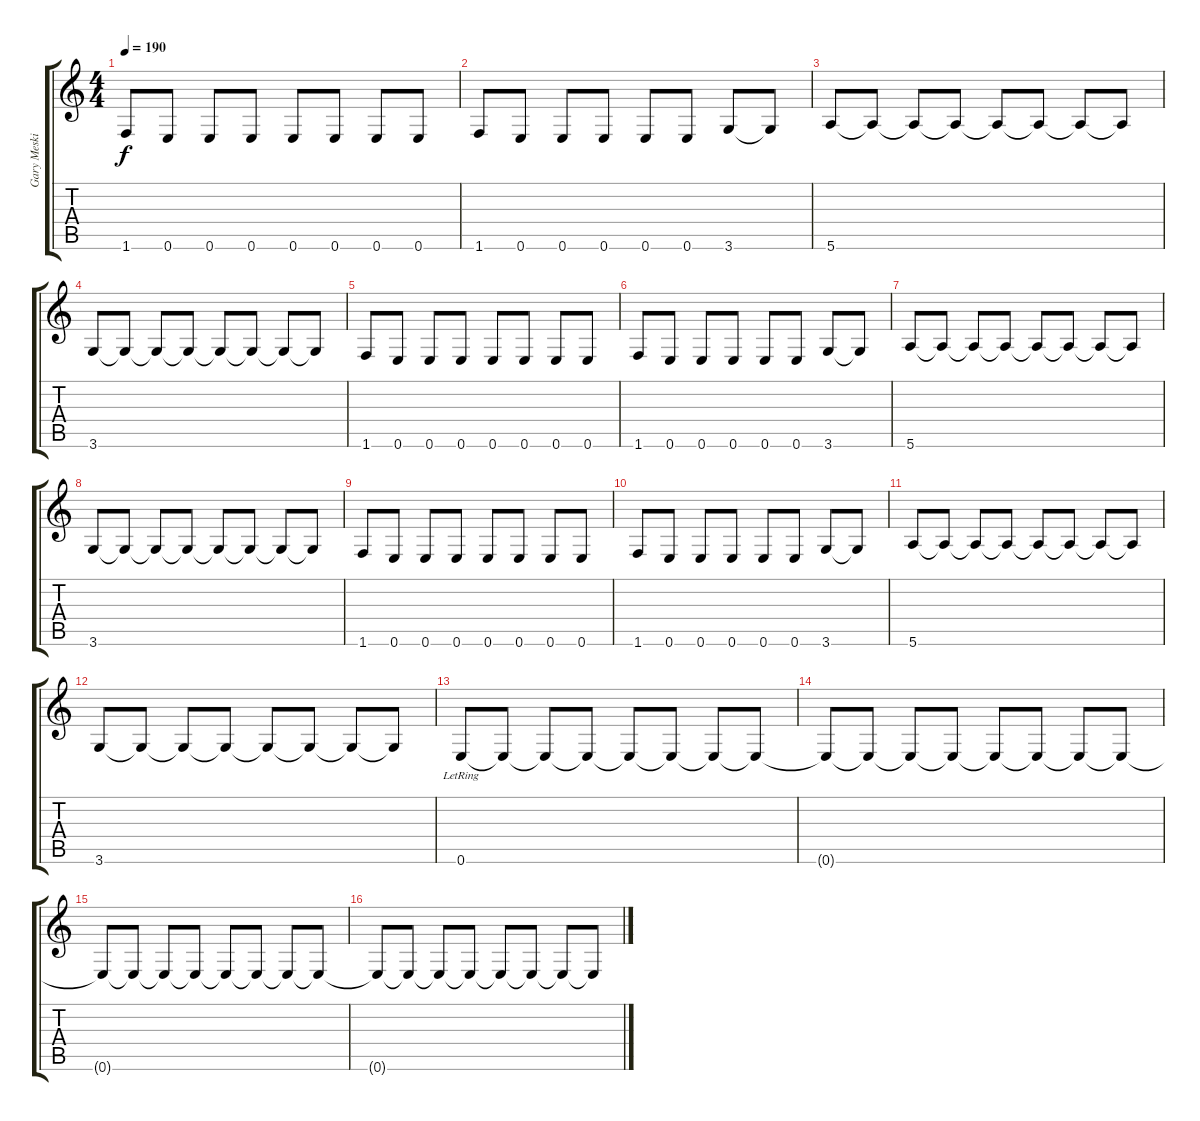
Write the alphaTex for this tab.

\track ("Gary Meskil" "Gary Meski") {instrument electricbasspick}
\staff {score tabs}
\tuning (E4 B3 G3 D3 A2 E2) {hide}
\ts (4 4)
\tempo 190
\clef g2
\ks c
1.6.8{dy f} 0.6.8 0.6.8 0.6.8 0.6.8 0.6.8 0.6.8 0.6.8 |
1.6.8 0.6.8 0.6.8 0.6.8 0.6.8 0.6.8 3.6.8 3.6{t}.8 |
5.6.8 5.6{t}.8 5.6{t}.8 5.6{t}.8 5.6{t}.8 5.6{t}.8 5.6{t}.8 5.6{t}.8 |
3.6.8 3.6{t}.8 3.6{t}.8 3.6{t}.8 3.6{t}.8 3.6{t}.8 3.6{t}.8 3.6{t}.8 |
1.6.8 0.6.8 0.6.8 0.6.8 0.6.8 0.6.8 0.6.8 0.6.8 |
1.6.8 0.6.8 0.6.8 0.6.8 0.6.8 0.6.8 3.6.8 3.6{t}.8 |
5.6.8 5.6{t}.8 5.6{t}.8 5.6{t}.8 5.6{t}.8 5.6{t}.8 5.6{t}.8 5.6{t}.8 |
3.6.8 3.6{t}.8 3.6{t}.8 3.6{t}.8 3.6{t}.8 3.6{t}.8 3.6{t}.8 3.6{t}.8 |
1.6.8 0.6.8 0.6.8 0.6.8 0.6.8 0.6.8 0.6.8 0.6.8 |
1.6.8 0.6.8 0.6.8 0.6.8 0.6.8 0.6.8 3.6.8 3.6{t}.8 |
5.6.8 5.6{t}.8 5.6{t}.8 5.6{t}.8 5.6{t}.8 5.6{t}.8 5.6{t}.8 5.6{t}.8 |
3.6.8 3.6{t}.8 3.6{t}.8 3.6{t}.8 3.6{t}.8 3.6{t}.8 3.6{t}.8 3.6{t}.8 |
0.6{lr}.8 0.6{t}.8 0.6{t}.8 0.6{t}.8 0.6{t}.8 0.6{t}.8 0.6{t}.8 0.6{t}.8 |
0.6{t}.8 0.6{t}.8 0.6{t}.8 0.6{t}.8 0.6{t}.8 0.6{t}.8 0.6{t}.8 0.6{t}.8 |
0.6{t}.8 0.6{t}.8 0.6{t}.8 0.6{t}.8 0.6{t}.8 0.6{t}.8 0.6{t}.8 0.6{t}.8 |
0.6{t}.8 0.6{t}.8 0.6{t}.8 0.6{t}.8 0.6{t}.8 0.6{t}.8 0.6{t}.8 0.6{t}.8
